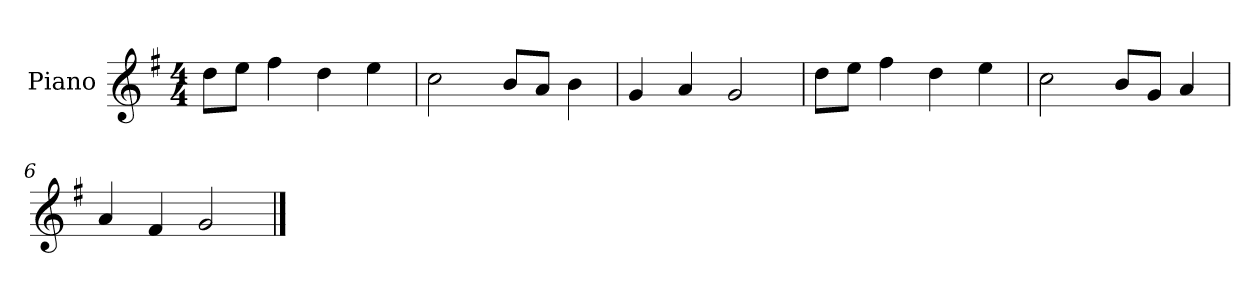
**kern
*part1
*staff1
*I"Piano
*I'P-no
*clefG2
*k[f#]
*M4/4
*MM90
=1
8dd\L
8ee\J
4ff#\
4dd\
4ee\
=2
2cc\
8b/L
8a/J
4b\
=3
4g/
4a/
2g/
=4
8dd\L
8ee\J
4ff#\
4dd\
4ee\
=5
2cc\
8b/L
8g/J
4a/
=6
4a/
4f#/
2g/
==
*-
